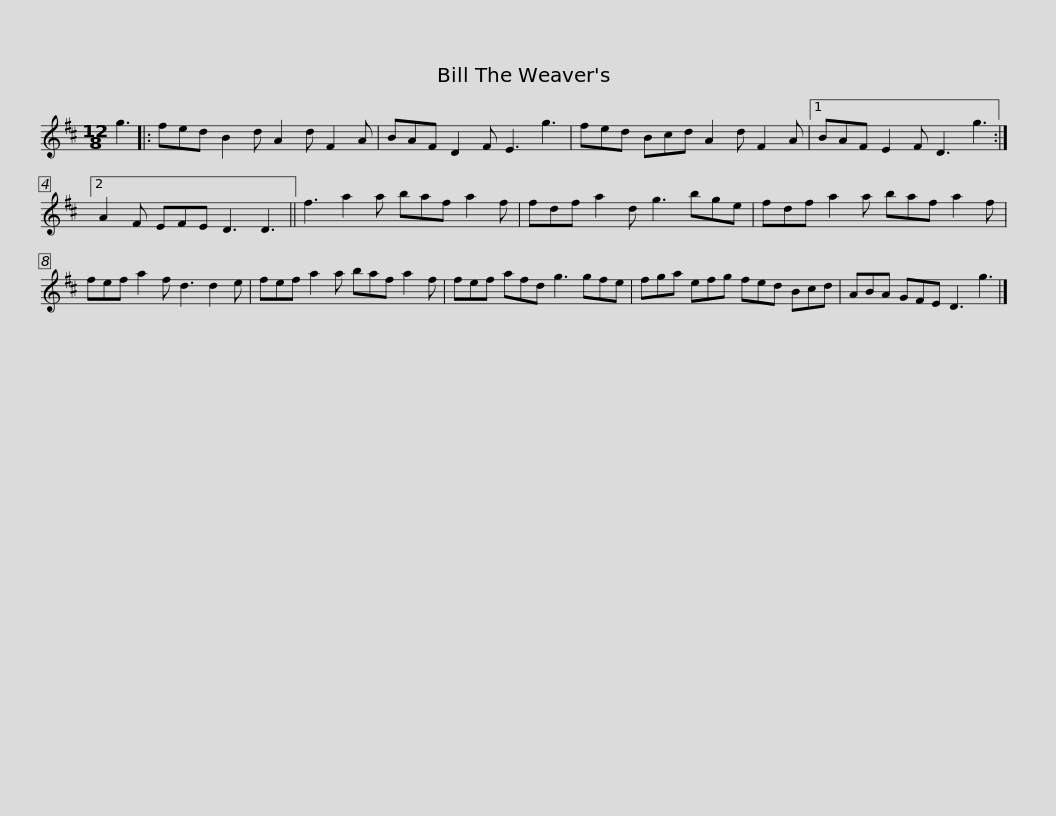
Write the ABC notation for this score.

X:1
L:1/8
M:12/8
I:linebreak $
K:D
V:1 treble
V:1
 g3 |: fed B2 d A2 d F2 A | BAF D2 F E3 g3 | fed Bcd A2 d F2 A |1 BAF E2 F D3 g3 :|2$ %5
 A2 F EFE D3 D3 || f3 a2 a baf a2 f | fdf a2 d g3 bge | fdf a2 a baf a2 f |$ fef a2 f d3 d2 e | %10
 fef a2 a baf a2 f | fef afd g3 gfe | fga efg fed Bcd |$ ABA GFE D3 g3 |] %14
